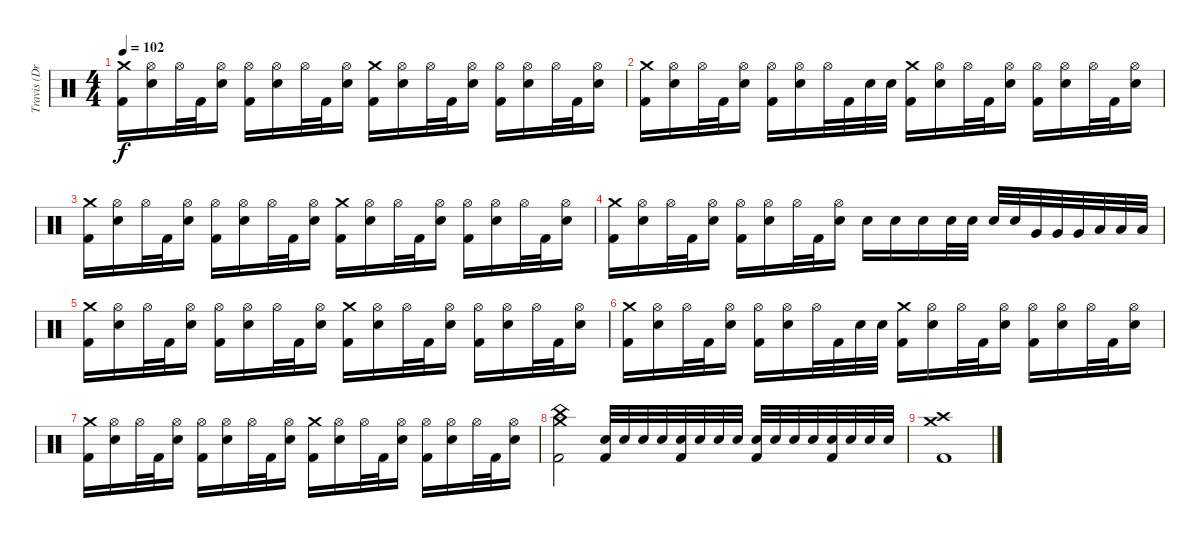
\track ("Travis (Drums)" "Travis (Dr") {instrument percussion}
\staff {score}
\articulation defaults
\ts (4 4)
\tempo 102
\clef neutral
\ks c
("Crash medium (hit)" "Kick (hit) 2").16{dy f} ("Hi-Hat (open)" "Electric Snare (hit)").16 "Hi-Hat (open)".32 "Kick (hit) 2".32 ("Hi-Hat (open)" "Electric Snare (hit)").16 ("Hi-Hat (open)" "Kick (hit) 2").16 ("Hi-Hat (open)" "Electric Snare (hit)").16 "Hi-Hat (open)".32 "Kick (hit) 2".32 ("Hi-Hat (open)" "Electric Snare (hit)").16 ("Crash medium (hit)" "Kick (hit) 2").16 ("Hi-Hat (open)" "Electric Snare (hit)").16 "Hi-Hat (open)".32 "Kick (hit) 2".32 ("Hi-Hat (open)" "Electric Snare (hit)").16 ("Hi-Hat (open)" "Kick (hit) 2").16 ("Hi-Hat (open)" "Electric Snare (hit)").16 "Hi-Hat (open)".32 "Kick (hit) 2".32 ("Hi-Hat (open)" "Electric Snare (hit)").16 |
("Crash medium (hit)" "Kick (hit) 2").16 ("Hi-Hat (open)" "Electric Snare (hit)").16 "Hi-Hat (open)".32 "Kick (hit) 2".32 ("Hi-Hat (open)" "Electric Snare (hit)").16 ("Hi-Hat (open)" "Kick (hit) 2").16 ("Hi-Hat (open)" "Electric Snare (hit)").16 "Hi-Hat (open)".32 "Kick (hit) 2".32 "Electric Snare (hit)".32 "Electric Snare (hit)".32 ("Crash medium (hit)" "Kick (hit) 2").16 ("Hi-Hat (open)" "Electric Snare (hit)").16 "Hi-Hat (open)".32 "Kick (hit) 2".32 ("Hi-Hat (open)" "Electric Snare (hit)").16 ("Hi-Hat (open)" "Kick (hit) 2").16 ("Hi-Hat (open)" "Electric Snare (hit)").16 "Hi-Hat (open)".32 "Kick (hit) 2".32 ("Hi-Hat (open)" "Electric Snare (hit)").16 |
("Crash medium (hit)" "Kick (hit) 2").16 ("Hi-Hat (open)" "Electric Snare (hit)").16 "Hi-Hat (open)".32 "Kick (hit) 2".32 ("Hi-Hat (open)" "Electric Snare (hit)").16 ("Hi-Hat (open)" "Kick (hit) 2").16 ("Hi-Hat (open)" "Electric Snare (hit)").16 "Hi-Hat (open)".32 "Kick (hit) 2".32 ("Hi-Hat (open)" "Electric Snare (hit)").16 ("Crash medium (hit)" "Kick (hit) 2").16 ("Hi-Hat (open)" "Electric Snare (hit)").16 "Hi-Hat (open)".32 "Kick (hit) 2".32 ("Hi-Hat (open)" "Electric Snare (hit)").16 ("Hi-Hat (open)" "Kick (hit) 2").16 ("Hi-Hat (open)" "Electric Snare (hit)").16 "Hi-Hat (open)".32 "Kick (hit) 2".32 ("Hi-Hat (open)" "Electric Snare (hit)").16 |
("Crash medium (hit)" "Kick (hit) 2").16 ("Hi-Hat (open)" "Electric Snare (hit)").16 "Hi-Hat (open)".32 "Kick (hit) 2".32 ("Hi-Hat (open)" "Electric Snare (hit)").16 ("Hi-Hat (open)" "Kick (hit) 2").16 ("Hi-Hat (open)" "Electric Snare (hit)").16 "Hi-Hat (open)".32 "Kick (hit) 2".32 ("Hi-Hat (open)" "Electric Snare (hit)").16 "Electric Snare (hit)".16 "Electric Snare (hit)".16 "Electric Snare (hit)".16 "Electric Snare (hit)".32 "Electric Snare (hit)".32 "Electric Snare (hit)".32 "Electric Snare (hit)".32 "Very Low Tom (hit)".32 "Very Low Tom (hit)".32 "Very Low Tom (hit)".32 "Low Floor Tom (hit)".32 "Low Floor Tom (hit)".32 "Low Floor Tom (hit)".32 |
("Crash medium (hit)" "Kick (hit) 2").16 ("Hi-Hat (open)" "Electric Snare (hit)").16 "Hi-Hat (open)".32 "Kick (hit) 2".32 ("Hi-Hat (open)" "Electric Snare (hit)").16 ("Hi-Hat (open)" "Kick (hit) 2").16 ("Hi-Hat (open)" "Electric Snare (hit)").16 "Hi-Hat (open)".32 "Kick (hit) 2".32 ("Hi-Hat (open)" "Electric Snare (hit)").16 ("Crash medium (hit)" "Kick (hit) 2").16 ("Hi-Hat (open)" "Electric Snare (hit)").16 "Hi-Hat (open)".32 "Kick (hit) 2".32 ("Hi-Hat (open)" "Electric Snare (hit)").16 ("Hi-Hat (open)" "Kick (hit) 2").16 ("Hi-Hat (open)" "Electric Snare (hit)").16 "Hi-Hat (open)".32 "Kick (hit) 2".32 ("Hi-Hat (open)" "Electric Snare (hit)").16 |
("Crash medium (hit)" "Kick (hit) 2").16 ("Hi-Hat (open)" "Electric Snare (hit)").16 "Hi-Hat (open)".32 "Kick (hit) 2".32 ("Hi-Hat (open)" "Electric Snare (hit)").16 ("Hi-Hat (open)" "Kick (hit) 2").16 ("Hi-Hat (open)" "Electric Snare (hit)").16 "Hi-Hat (open)".32 "Kick (hit) 2".32 "Electric Snare (hit)".32 "Electric Snare (hit)".32 ("Crash medium (hit)" "Kick (hit) 2").16 ("Hi-Hat (open)" "Electric Snare (hit)").16 "Hi-Hat (open)".32 "Kick (hit) 2".32 ("Hi-Hat (open)" "Electric Snare (hit)").16 ("Hi-Hat (open)" "Kick (hit) 2").16 ("Hi-Hat (open)" "Electric Snare (hit)").16 "Hi-Hat (open)".32 "Kick (hit) 2".32 ("Hi-Hat (open)" "Electric Snare (hit)").16 |
("Crash medium (hit)" "Kick (hit) 2").16 ("Hi-Hat (open)" "Electric Snare (hit)").16 "Hi-Hat (open)".32 "Kick (hit) 2".32 ("Hi-Hat (open)" "Electric Snare (hit)").16 ("Hi-Hat (open)" "Kick (hit) 2").16 ("Hi-Hat (open)" "Electric Snare (hit)").16 "Hi-Hat (open)".32 "Kick (hit) 2".32 ("Hi-Hat (open)" "Electric Snare (hit)").16 ("Crash medium (hit)" "Kick (hit) 2").16 ("Hi-Hat (open)" "Electric Snare (hit)").16 "Hi-Hat (open)".32 "Kick (hit) 2".32 ("Hi-Hat (open)" "Electric Snare (hit)").16 ("Hi-Hat (open)" "Kick (hit) 2").16 ("Hi-Hat (open)" "Electric Snare (hit)").16 "Hi-Hat (open)".32 "Kick (hit) 2".32 ("Hi-Hat (open)" "Electric Snare (hit)").16 |
("Crash medium (hit)" "China (hit)" "Kick (hit) 2").2 ("Electric Snare (hit)" "Kick (hit) 2").32 "Electric Snare (hit)".32 "Electric Snare (hit)".32 "Electric Snare (hit)".32 ("Electric Snare (hit)" "Kick (hit) 2").32 "Electric Snare (hit)".32 "Electric Snare (hit)".32 "Electric Snare (hit)".32 ("Electric Snare (hit)" "Kick (hit) 2").32 "Electric Snare (hit)".32 "Electric Snare (hit)".32 "Electric Snare (hit)".32 ("Electric Snare (hit)" "Kick (hit) 2").32 "Electric Snare (hit)".32 "Electric Snare (hit)".32 "Electric Snare (hit)".32 |
("Crash medium (hit)" "Crash high (hit)" "Kick (hit) 2").1
